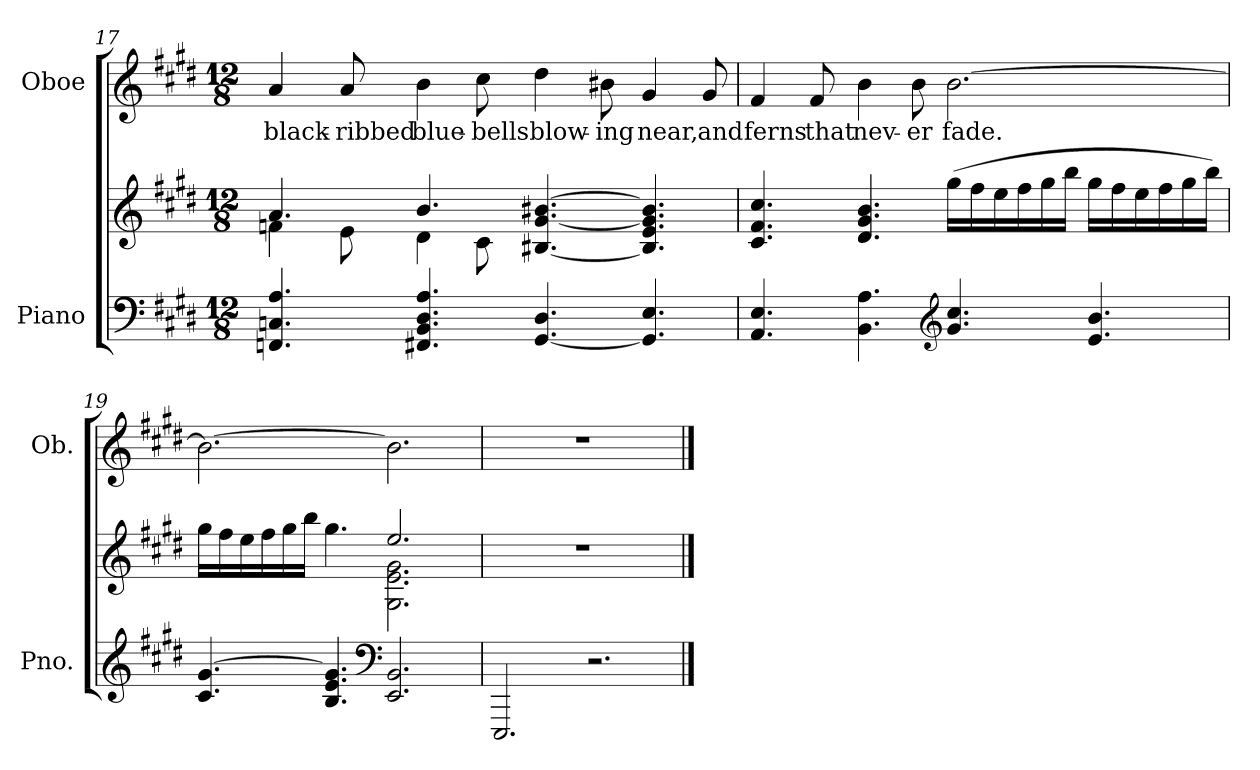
**kern	**kern	**kern	**text
*part2	*part2	*part1	*part1
*staff3	*staff2	*staff1	*staff1
*I"Piano	*	*I"Oboe	*
*I'Pno.	*	*I'Ob.	*
!!LO:LB:g=z
*clefF4	*clefG2	*clefG2	*
*k[f#c#g#d#]	*k[f#c#g#d#]	*k[f#c#g#d#]	*
*M12/8	*M12/8	*M12/8	*
=17	=17	=17	=17
*	*^	*	*
!	!	!	!	!LO:LY:b
4.FFn/ 4.Cn/ 4.A/	4.a/	4fn\	4a/	black-
!	!	!	!	!LO:LY:b
.	.	8e\	8a/	-ribbed
!	!	!	!	!LO:LY:b
4.FF#X/ 4.BB/ 4.D#/ 4.A/	4.b/	4d#\	4b\	blue-
!	!	!	!	!LO:LY:b
.	.	8c#\	8cc#\	-bells
!	!	!	!	!LO:LY:b
[4.GG#/ 4.D#/	[4.B#X/ [4.g#/ [4.b#X/	2.ryy	4dd#\	blow-
!	!	!	!	!LO:LY:b
.	.	.	8b#X\	-ing
!	!	!	!	!LO:LY:b
4.GG#/] 4.E/	4.B#/] 4.e/ 4.g#/] 4.b#/]	.	4g#/	near,
!	!	!	!	!LO:LY:b
.	.	.	8g#/	and
*	*v	*v	*	*
=18	=18	=18	=18
!	!	!	!LO:LY:b
4.AA/ 4.E/	4.c#/ 4.f#/ 4.cc#/	4f#/	ferns
!	!	!	!LO:LY:b
.	.	8f#/	that
!	!	!	!LO:LY:b
4.BB\ 4.A\	4.d#/ 4.g#/ 4.b/	4b\	nev-
!	!	!	!LO:LY:b
.	.	8b\	-er
*clefG2	*	*	*
!	!	!	!LO:LY:b
4.g#/ 4.cc#/	(16gg#\LL	[2.b\	fade.
.	16ff#\	.	.
.	16ee\	.	.
.	16ff#\	.	.
.	16gg#\	.	.
.	16bb\JJ	.	.
4.e/ 4.b/	16gg#\LL	.	.
.	16ff#\	.	.
.	16ee\	.	.
.	16ff#\	.	.
.	16gg#\	.	.
.	16bb\JJ)	.	.
!!LO:PB:g=z
=19	=19	=19	=19
*	*^	*	*
4.c#/ [4.g#/	16gg#\LL	2.ryy	2.b\_	.
.	16ff#\	.	.	.
.	16ee\	.	.	.
.	16ff#\	.	.	.
.	16gg#\	.	.	.
.	16bb\JJ	.	.	.
4.B/ 4.e/ 4.g#/]	4.gg#\	.	.	.
*clefF4	*	*	*	*
2.EE/ 2.BB/	2.ee/	2.G#\ 2.e\ 2.g#\	2.b\]	.
*	*v	*v	*	*
=20	=20	=20	=20
2.EEE/	1.r	1.r	.
2.r	.	.	.
==	==	==	==
*-	*-	*-	*-
